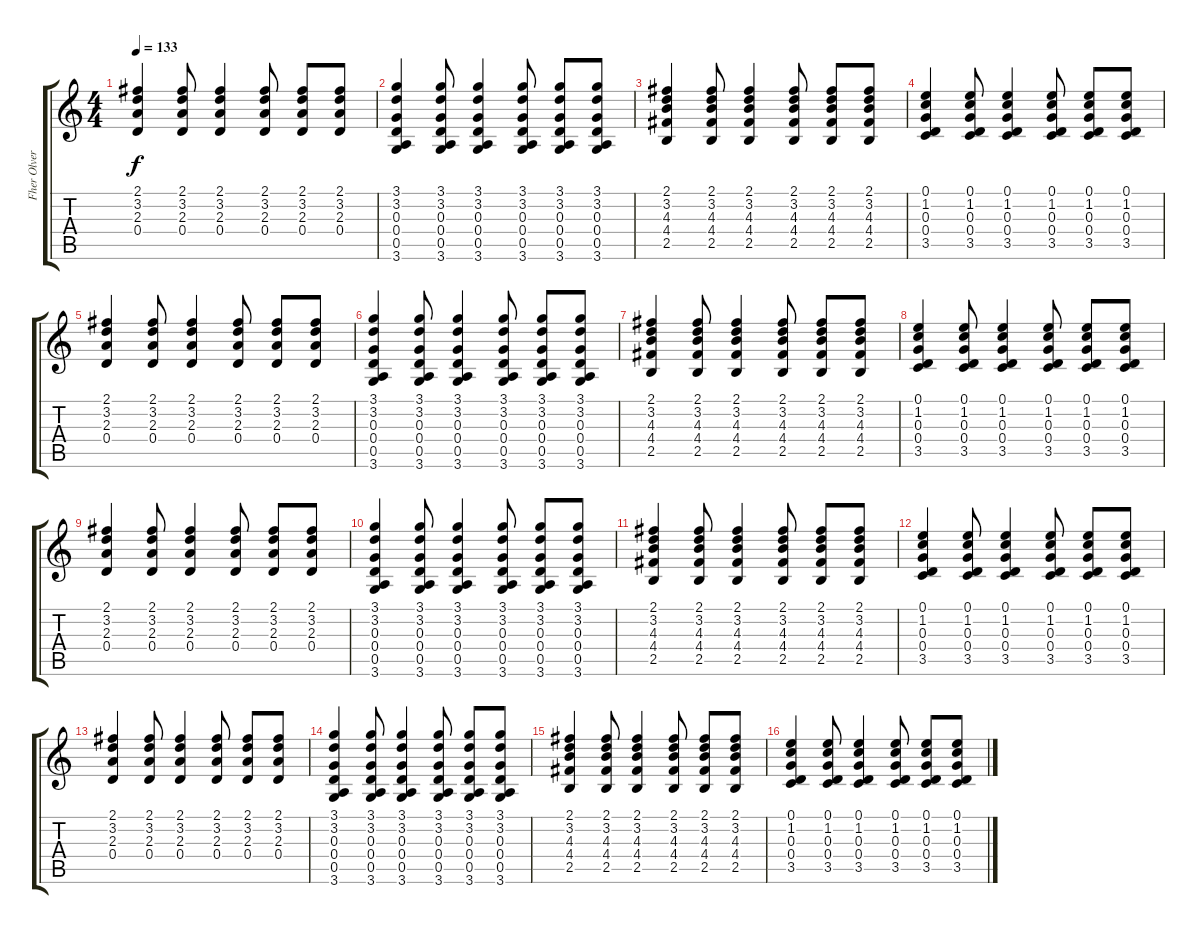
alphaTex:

\track ("Fher Olvera" "Fher Olver") {instrument acousticguitarnylon}
\staff {score tabs}
\tuning (E4 B3 G3 D3 A2 E2) {hide}
\ts (4 4)
\tempo 133
\clef g2
\ks c
(2.1 3.2 2.3 0.4).4{dy f} (2.1 3.2 2.3 0.4).8 (2.1 3.2 2.3 0.4).4 (2.1 3.2 2.3 0.4).8 (2.1 3.2 2.3 0.4).8 (2.1 3.2 2.3 0.4).8 |
(3.1 3.2 0.3 0.4 0.5 3.6).4 (3.1 3.2 0.3 0.4 0.5 3.6).8 (3.1 3.2 0.3 0.4 0.5 3.6).4 (3.1 3.2 0.3 0.4 0.5 3.6).8 (3.1 3.2 0.3 0.4 0.5 3.6).8 (3.1 3.2 0.3 0.4 0.5 3.6).8 |
(2.1 3.2 4.3 4.4 2.5).4 (2.1 3.2 4.3 4.4 2.5).8 (2.1 3.2 4.3 4.4 2.5).4 (2.1 3.2 4.3 4.4 2.5).8 (2.1 3.2 4.3 4.4 2.5).8 (2.1 3.2 4.3 4.4 2.5).8 |
(0.1 1.2 0.3 0.4 3.5).4 (0.1 1.2 0.3 0.4 3.5).8 (0.1 1.2 0.3 0.4 3.5).4 (0.1 1.2 0.3 0.4 3.5).8 (0.1 1.2 0.3 0.4 3.5).8 (0.1 1.2 0.3 0.4 3.5).8 |
(2.1 3.2 2.3 0.4).4 (2.1 3.2 2.3 0.4).8 (2.1 3.2 2.3 0.4).4 (2.1 3.2 2.3 0.4).8 (2.1 3.2 2.3 0.4).8 (2.1 3.2 2.3 0.4).8 |
(3.1 3.2 0.3 0.4 0.5 3.6).4 (3.1 3.2 0.3 0.4 0.5 3.6).8 (3.1 3.2 0.3 0.4 0.5 3.6).4 (3.1 3.2 0.3 0.4 0.5 3.6).8 (3.1 3.2 0.3 0.4 0.5 3.6).8 (3.1 3.2 0.3 0.4 0.5 3.6).8 |
(2.1 3.2 4.3 4.4 2.5).4 (2.1 3.2 4.3 4.4 2.5).8 (2.1 3.2 4.3 4.4 2.5).4 (2.1 3.2 4.3 4.4 2.5).8 (2.1 3.2 4.3 4.4 2.5).8 (2.1 3.2 4.3 4.4 2.5).8 |
(0.1 1.2 0.3 0.4 3.5).4 (0.1 1.2 0.3 0.4 3.5).8 (0.1 1.2 0.3 0.4 3.5).4 (0.1 1.2 0.3 0.4 3.5).8 (0.1 1.2 0.3 0.4 3.5).8 (0.1 1.2 0.3 0.4 3.5).8 |
(2.1 3.2 2.3 0.4).4 (2.1 3.2 2.3 0.4).8 (2.1 3.2 2.3 0.4).4 (2.1 3.2 2.3 0.4).8 (2.1 3.2 2.3 0.4).8 (2.1 3.2 2.3 0.4).8 |
(3.1 3.2 0.3 0.4 0.5 3.6).4 (3.1 3.2 0.3 0.4 0.5 3.6).8 (3.1 3.2 0.3 0.4 0.5 3.6).4 (3.1 3.2 0.3 0.4 0.5 3.6).8 (3.1 3.2 0.3 0.4 0.5 3.6).8 (3.1 3.2 0.3 0.4 0.5 3.6).8 |
(2.1 3.2 4.3 4.4 2.5).4 (2.1 3.2 4.3 4.4 2.5).8 (2.1 3.2 4.3 4.4 2.5).4 (2.1 3.2 4.3 4.4 2.5).8 (2.1 3.2 4.3 4.4 2.5).8 (2.1 3.2 4.3 4.4 2.5).8 |
(0.1 1.2 0.3 0.4 3.5).4 (0.1 1.2 0.3 0.4 3.5).8 (0.1 1.2 0.3 0.4 3.5).4 (0.1 1.2 0.3 0.4 3.5).8 (0.1 1.2 0.3 0.4 3.5).8 (0.1 1.2 0.3 0.4 3.5).8 |
(2.1 3.2 2.3 0.4).4 (2.1 3.2 2.3 0.4).8 (2.1 3.2 2.3 0.4).4 (2.1 3.2 2.3 0.4).8 (2.1 3.2 2.3 0.4).8 (2.1 3.2 2.3 0.4).8 |
(3.1 3.2 0.3 0.4 0.5 3.6).4 (3.1 3.2 0.3 0.4 0.5 3.6).8 (3.1 3.2 0.3 0.4 0.5 3.6).4 (3.1 3.2 0.3 0.4 0.5 3.6).8 (3.1 3.2 0.3 0.4 0.5 3.6).8 (3.1 3.2 0.3 0.4 0.5 3.6).8 |
(2.1 3.2 4.3 4.4 2.5).4 (2.1 3.2 4.3 4.4 2.5).8 (2.1 3.2 4.3 4.4 2.5).4 (2.1 3.2 4.3 4.4 2.5).8 (2.1 3.2 4.3 4.4 2.5).8 (2.1 3.2 4.3 4.4 2.5).8 |
(0.1 1.2 0.3 0.4 3.5).4 (0.1 1.2 0.3 0.4 3.5).8 (0.1 1.2 0.3 0.4 3.5).4 (0.1 1.2 0.3 0.4 3.5).8 (0.1 1.2 0.3 0.4 3.5).8 (0.1 1.2 0.3 0.4 3.5).8
